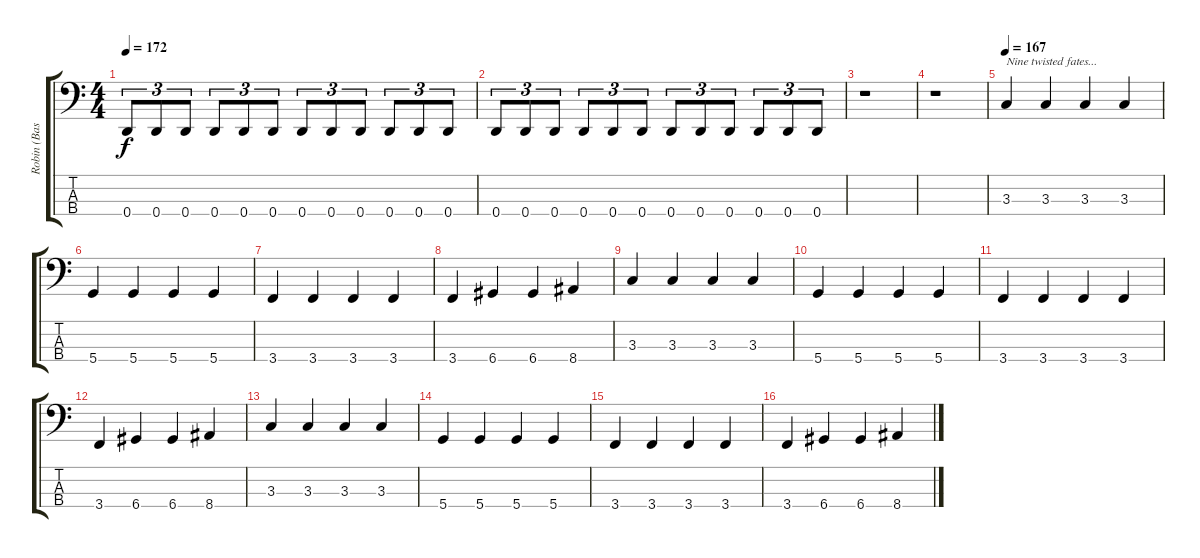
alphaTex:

\track ("Robin (Bass)" "Robin (Bas") {instrument electricbasspick}
\staff {score tabs}
\tuning (G2 D2 A1 D1) {hide}
\ts (4 4)
\tempo 172
\clef f4
\ks c
0.4.8{tu (3 2) dy f} 0.4.8{tu (3 2)} 0.4.8{tu (3 2)} 0.4.8{tu (3 2)} 0.4.8{tu (3 2)} 0.4.8{tu (3 2)} 0.4.8{tu (3 2)} 0.4.8{tu (3 2)} 0.4.8{tu (3 2)} 0.4.8{tu (3 2)} 0.4.8{tu (3 2)} 0.4.8{tu (3 2)} |
0.4.8{tu (3 2)} 0.4.8{tu (3 2)} 0.4.8{tu (3 2)} 0.4.8{tu (3 2)} 0.4.8{tu (3 2)} 0.4.8{tu (3 2)} 0.4.8{tu (3 2)} 0.4.8{tu (3 2)} 0.4.8{tu (3 2)} 0.4.8{tu (3 2)} 0.4.8{tu (3 2)} 0.4.8{tu (3 2)} |
r.1 |
r.1 |
\tempo 167
3.3.4{txt "Nine twisted fates..."} 3.3.4 3.3.4 3.3.4 |
5.4.4 5.4.4 5.4.4 5.4.4 |
3.4.4 3.4.4 3.4.4 3.4.4 |
3.4.4 6.4.4 6.4.4 8.4.4 |
3.3.4 3.3.4 3.3.4 3.3.4 |
5.4.4 5.4.4 5.4.4 5.4.4 |
3.4.4 3.4.4 3.4.4 3.4.4 |
3.4.4 6.4.4 6.4.4 8.4.4 |
3.3.4 3.3.4 3.3.4 3.3.4 |
5.4.4 5.4.4 5.4.4 5.4.4 |
3.4.4 3.4.4 3.4.4 3.4.4 |
3.4.4 6.4.4 6.4.4 8.4.4
